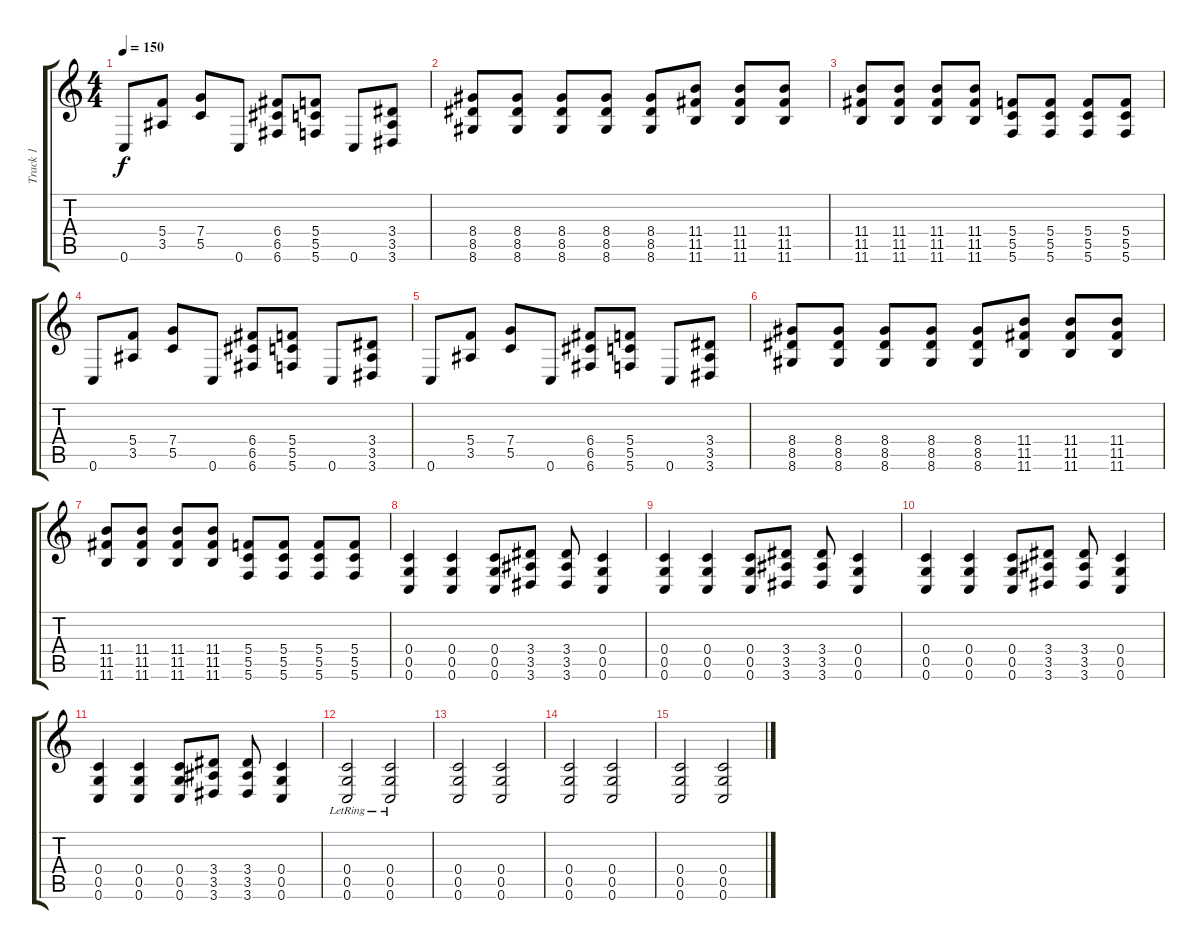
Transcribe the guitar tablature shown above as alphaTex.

\track ("Track 1" "Track 1") {instrument distortionguitar}
\staff {score tabs}
\tuning (D4 A3 F3 C3 G2 C2) {hide}
\ts (4 4)
\tempo 150
\clef g2
\ks c
0.6.8{dy f} (5.4 3.5).8 (7.4 5.5).8 0.6.8 (6.4 6.5 6.6).8 (5.4 5.5 5.6).8 0.6.8 (3.4 3.5 3.6).8 |
(8.4 8.5 8.6).8 (8.4 8.5 8.6).8 (8.4 8.5 8.6).8 (8.4 8.5 8.6).8 (8.4 8.5 8.6).8 (11.4 11.5 11.6).8 (11.4 11.5 11.6).8 (11.4 11.5 11.6).8 |
(11.4 11.5 11.6).8 (11.4 11.5 11.6).8 (11.4 11.5 11.6).8 (11.4 11.5 11.6).8 (5.4 5.5 5.6).8 (5.4 5.5 5.6).8 (5.4 5.5 5.6).8 (5.4 5.5 5.6).8 |
0.6.8 (5.4 3.5).8 (7.4 5.5).8 0.6.8 (6.4 6.5 6.6).8 (5.4 5.5 5.6).8 0.6.8 (3.4 3.5 3.6).8 |
0.6.8 (5.4 3.5).8 (7.4 5.5).8 0.6.8 (6.4 6.5 6.6).8 (5.4 5.5 5.6).8 0.6.8 (3.4 3.5 3.6).8 |
(8.4 8.5 8.6).8 (8.4 8.5 8.6).8 (8.4 8.5 8.6).8 (8.4 8.5 8.6).8 (8.4 8.5 8.6).8 (11.4 11.5 11.6).8 (11.4 11.5 11.6).8 (11.4 11.5 11.6).8 |
(11.4 11.5 11.6).8 (11.4 11.5 11.6).8 (11.4 11.5 11.6).8 (11.4 11.5 11.6).8 (5.4 5.5 5.6).8 (5.4 5.5 5.6).8 (5.4 5.5 5.6).8 (5.4 5.5 5.6).8 |
(0.4 0.5 0.6).4 (0.4 0.5 0.6).4 (0.4 0.5 0.6).8 (3.4 3.5 3.6).8 (3.4 3.5 3.6).8 (0.4 0.5 0.6).4 |
(0.4 0.5 0.6).4 (0.4 0.5 0.6).4 (0.4 0.5 0.6).8 (3.4 3.5 3.6).8 (3.4 3.5 3.6).8 (0.4 0.5 0.6).4 |
(0.4 0.5 0.6).4 (0.4 0.5 0.6).4 (0.4 0.5 0.6).8 (3.4 3.5 3.6).8 (3.4 3.5 3.6).8 (0.4 0.5 0.6).4 |
(0.4 0.5 0.6).4 (0.4 0.5 0.6).4 (0.4 0.5 0.6).8 (3.4 3.5 3.6).8 (3.4 3.5 3.6).8 (0.4 0.5 0.6).4 |
(0.4{lr} 0.5{lr} 0.6{lr}).2 (0.4{lr} 0.5{lr} 0.6{lr}).2 |
(0.4 0.5 0.6).2 (0.4 0.5 0.6).2 |
(0.4 0.5 0.6).2 (0.4 0.5 0.6).2 |
(0.4 0.5 0.6).2 (0.4 0.5 0.6).2
